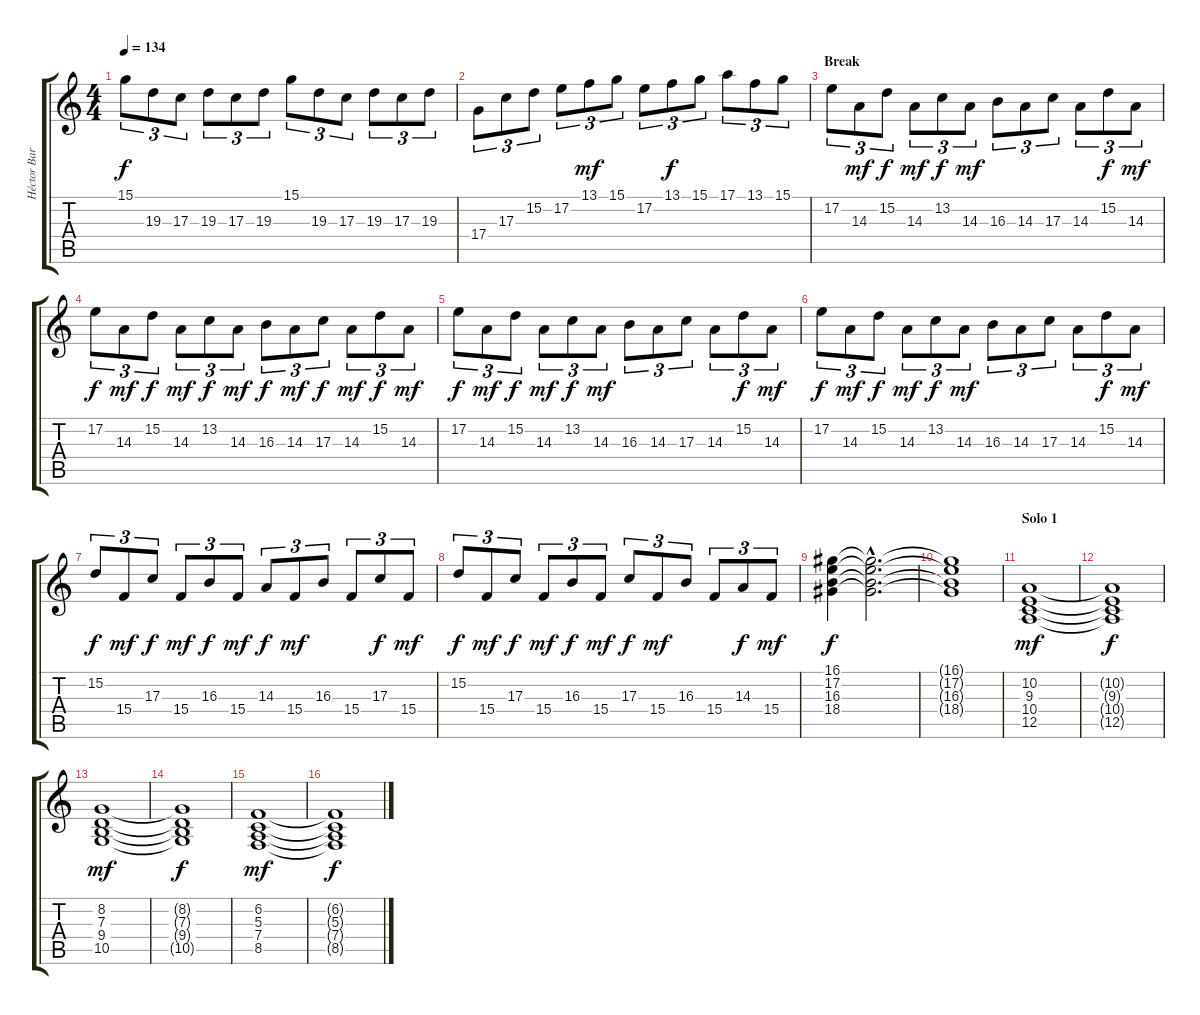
\track ("Héctor Barragan" "Héctor Bar") {instrument lead3calliope}
\staff {score tabs}
\tuning (E4 B3 G3 D3 A2 E2) {hide}
\ts (4 4)
\tempo 134
\clef g2
\ks c
15.1.8{tu (3 2) dy f} 19.3.8{tu (3 2)} 17.3.8{tu (3 2)} 19.3.8{tu (3 2)} 17.3.8{tu (3 2)} 19.3.8{tu (3 2)} 15.1.8{tu (3 2)} 19.3.8{tu (3 2)} 17.3.8{tu (3 2)} 19.3.8{tu (3 2)} 17.3.8{tu (3 2)} 19.3.8{tu (3 2)} |
17.4.8{tu (3 2)} 17.3.8{tu (3 2)} 15.2.8{tu (3 2)} 17.2.8{tu (3 2)} 13.1.8{tu (3 2) dy mf} 15.1.8{tu (3 2)} 17.2.8{tu (3 2)} 13.1.8{tu (3 2) dy f} 15.1.8{tu (3 2)} 17.1.8{tu (3 2)} 13.1.8{tu (3 2)} 15.1.8{tu (3 2)} |
\section ("" "Break")
17.2.8{tu (3 2)} 14.3.8{tu (3 2) dy mf} 15.2.8{tu (3 2) dy f} 14.3.8{tu (3 2) dy mf} 13.2.8{tu (3 2) dy f} 14.3.8{tu (3 2) dy mf} 16.3.8{tu (3 2)} 14.3.8{tu (3 2)} 17.3.8{tu (3 2)} 14.3.8{tu (3 2)} 15.2.8{tu (3 2) dy f} 14.3.8{tu (3 2) dy mf} |
17.2.8{tu (3 2) dy f} 14.3.8{tu (3 2) dy mf} 15.2.8{tu (3 2) dy f} 14.3.8{tu (3 2) dy mf} 13.2.8{tu (3 2) dy f} 14.3.8{tu (3 2) dy mf} 16.3.8{tu (3 2) dy f} 14.3.8{tu (3 2) dy mf} 17.3.8{tu (3 2) dy f} 14.3.8{tu (3 2) dy mf} 15.2.8{tu (3 2) dy f} 14.3.8{tu (3 2) dy mf} |
17.2.8{tu (3 2) dy f} 14.3.8{tu (3 2) dy mf} 15.2.8{tu (3 2) dy f} 14.3.8{tu (3 2) dy mf} 13.2.8{tu (3 2) dy f} 14.3.8{tu (3 2) dy mf} 16.3.8{tu (3 2)} 14.3.8{tu (3 2)} 17.3.8{tu (3 2)} 14.3.8{tu (3 2)} 15.2.8{tu (3 2) dy f} 14.3.8{tu (3 2) dy mf} |
17.2.8{tu (3 2) dy f} 14.3.8{tu (3 2) dy mf} 15.2.8{tu (3 2) dy f} 14.3.8{tu (3 2) dy mf} 13.2.8{tu (3 2) dy f} 14.3.8{tu (3 2) dy mf} 16.3.8{tu (3 2)} 14.3.8{tu (3 2)} 17.3.8{tu (3 2)} 14.3.8{tu (3 2)} 15.2.8{tu (3 2) dy f} 14.3.8{tu (3 2) dy mf} |
15.2.8{tu (3 2) dy f} 15.4.8{tu (3 2) dy mf} 17.3.8{tu (3 2) dy f} 15.4.8{tu (3 2) dy mf} 16.3.8{tu (3 2) dy f} 15.4.8{tu (3 2) dy mf} 14.3.8{tu (3 2) dy f} 15.4.8{tu (3 2) dy mf} 16.3.8{tu (3 2)} 15.4.8{tu (3 2)} 17.3.8{tu (3 2) dy f} 15.4.8{tu (3 2) dy mf} |
15.2.8{tu (3 2) dy f} 15.4.8{tu (3 2) dy mf} 17.3.8{tu (3 2) dy f} 15.4.8{tu (3 2) dy mf} 16.3.8{tu (3 2) dy f} 15.4.8{tu (3 2) dy mf} 17.3.8{tu (3 2) dy f} 15.4.8{tu (3 2) dy mf} 16.3.8{tu (3 2)} 15.4.8{tu (3 2)} 14.3.8{tu (3 2) dy f} 15.4.8{tu (3 2) dy mf} |
(16.1 17.2 16.3 18.4).4{dy f volume 0 instrument synthstrings2} (16.1{hac t} 17.2{hac t} 16.3{hac t} 18.4{hac t}).2{d volume 12} |
(16.1{t} 17.2{t} 16.3{t} 18.4{t}).1 |
\section ("" "Solo 1")
(10.2 9.3 10.4 12.5).1{dy mf volume 10 instrument pad2warm} |
(10.2{t} 9.3{t} 10.4{t} 12.5{t}).1{dy f} |
(8.2 7.3 9.4 10.5).1{dy mf} |
(8.2{t} 7.3{t} 9.4{t} 10.5{t}).1{dy f} |
(6.2 5.3 7.4 8.5).1{dy mf} |
(6.2{t} 5.3{t} 7.4{t} 8.5{t}).1{dy f}
